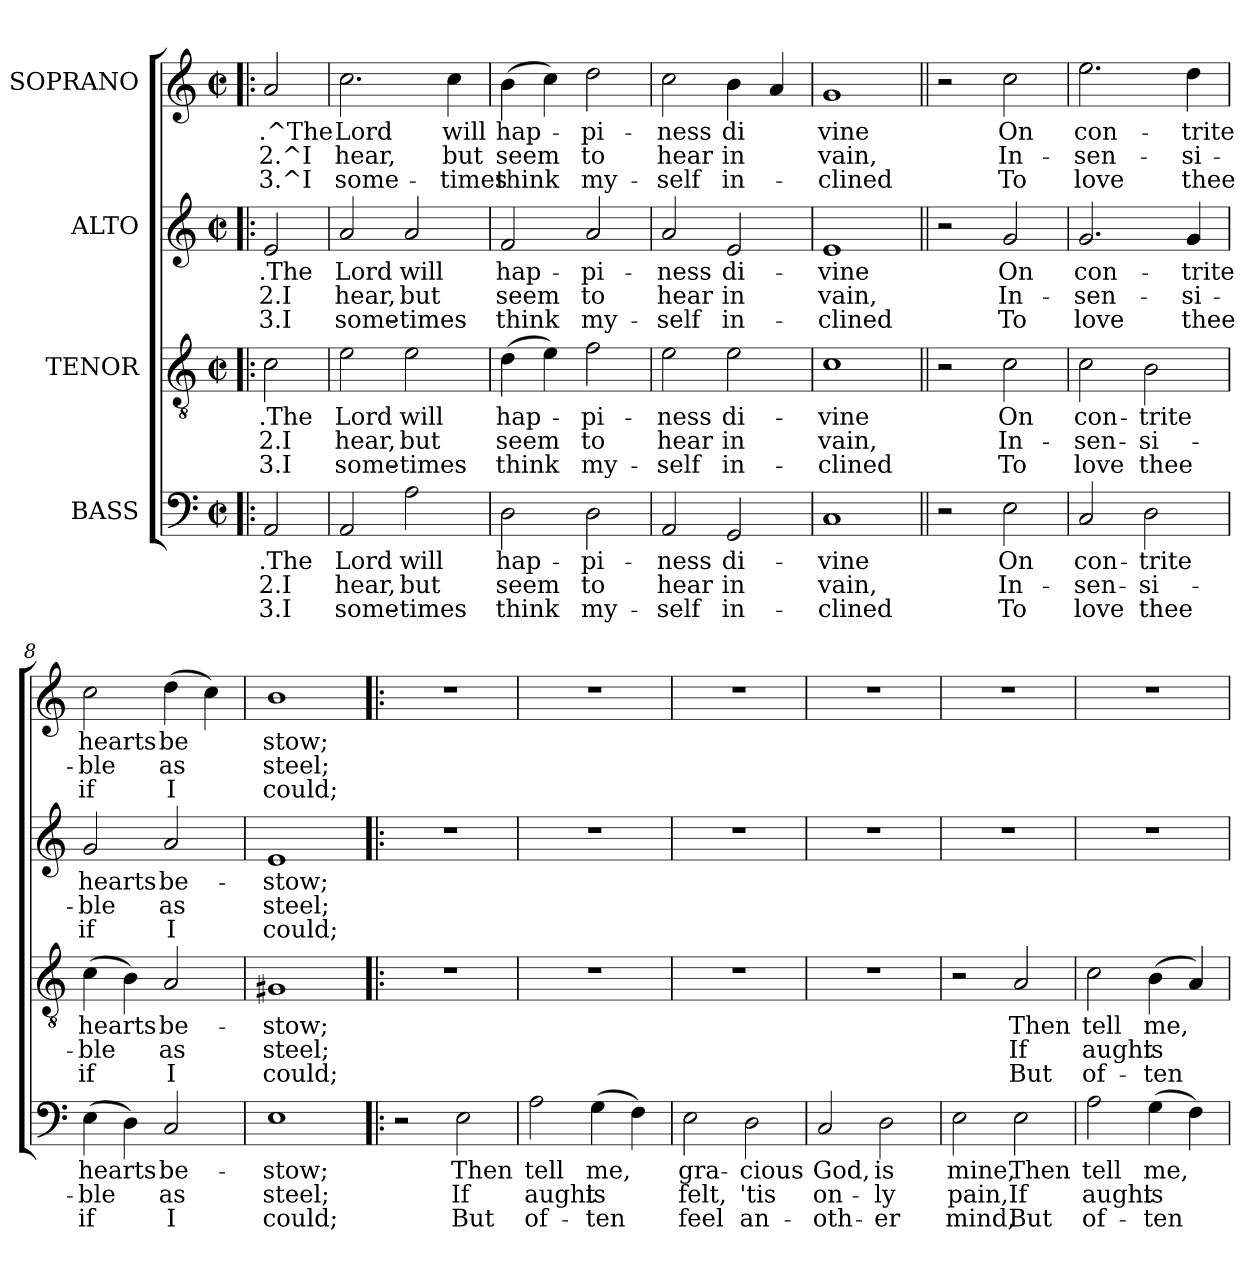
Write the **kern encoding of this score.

**kern	**text	**text	**text	**kern	**text	**text	**text	**kern	**text	**text	**text	**kern	**text	**text	**text
*part4	*part4	*part4	*part4	*part3	*part3	*part3	*part3	*part2	*part2	*part2	*part2	*part1	*part1	*part1	*part1
*staff4	*staff4	*staff4	*staff4	*staff3	*staff3	*staff3	*staff3	*staff2	*staff2	*staff2	*staff2	*staff1	*staff1	*staff1	*staff1
*I"BASS	*	*	*	*I"TENOR	*	*	*	*I"ALTO	*	*	*	*I"SOPRANO	*	*	*
!!LO:PB:g=z
*stria5	*	*	*	*stria5	*	*	*	*stria5	*	*	*	*stria5	*	*	*
*clefF4	*	*	*	*clefGv2	*	*	*	*clefG2	*	*	*	*clefG2	*	*	*
*k[]	*	*	*	*k[]	*	*	*	*k[]	*	*	*	*k[]	*	*	*
*C:	*	*	*	*C:	*	*	*	*C:	*	*	*	*C:	*	*	*
*M2/2	*	*	*	*M2/2	*	*	*	*M2/2	*	*	*	*M2/2	*	*	*
*met(c|)	*	*	*	*met(c|)	*	*	*	*met(c|)	*	*	*	*met(c|)	*	*	*
*MM66	*	*	*	*MM66	*	*	*	*MM66	*	*	*	*MM66	*	*	*
=1!|:	=1!|:	=1!|:	=1!|:	=1!|:	=1!|:	=1!|:	=1!|:	=1!|:	=1!|:	=1!|:	=1!|:	=1!|:	=1!|:	=1!|:	=1!|:
!	!LO:LY:b:cj	!LO:LY:b:cj	!LO:LY:b:cj	!	!LO:LY:b:cj	!LO:LY:b:cj	!LO:LY:b:cj	!	!LO:LY:b:cj	!LO:LY:b:cj	!LO:LY:b:cj	!	!LO:LY:b:rj	!LO:LY:b:rj	!LO:LY:b:rj
2AA/	.The	2.I	3.I	2c\	.The	2.I	3.I	2e/	.The	2.I	3.I	2a/	.^The	2.^I	3.^I
=2	=2	=2	=2	=2	=2	=2	=2	=2	=2	=2	=2	=2	=2	=2	=2
!	!LO:LY:b:cj	!LO:LY:b:cj	!LO:LY:b:cj	!	!LO:LY:b:cj	!LO:LY:b:cj	!LO:LY:b:cj	!	!LO:LY:b:cj	!LO:LY:b:cj	!LO:LY:b:cj	!	!LO:LY:b:rj	!LO:LY:b:rj	!LO:LY:b:rj
2AA/	Lord	hear,	some-	2e\	Lord	hear,	some-	2a/	Lord	hear,	some-	2.cc\	Lord	hear,	some-
!	!LO:LY:b:cj	!LO:LY:b:cj	!LO:LY:b:cj	!	!LO:LY:b:cj	!LO:LY:b:cj	!LO:LY:b:cj	!	!LO:LY:b:cj	!LO:LY:b:cj	!LO:LY:b:cj	!	!	!	!
2A\	-will	but	times	2e\	-will	but	times	2a/	-will	but	times	.	.	.	.
!	!	!	!	!	!	!	!	!	!	!	!	!	!LO:LY:b:rj	!LO:LY:b:rj	!LO:LY:b:rj
.	.	.	.	.	.	.	.	.	.	.	.	4cc\	-will	but	times
=3	=3	=3	=3	=3	=3	=3	=3	=3	=3	=3	=3	=3	=3	=3	=3
!	!LO:LY:b:cj	!LO:LY:b:cj	!LO:LY:b:cj	!	!LO:LY:b:cj	!LO:LY:b:cj	!LO:LY:b:cj	!	!LO:LY:b:cj	!LO:LY:b:cj	!LO:LY:b:cj	!	!LO:LY:b:rj	!LO:LY:b:rj	!LO:LY:b:rj
2D\	hap-	-seem	think	(>4d\	hap-	-seem	think	2f/	hap-	-seem	think	(>4b\	hap-	-seem	think
!	!	!	!	!	!LO:LY:b:cj	!LO:LY:b:cj	!LO:LY:b:cj	!	!	!	!	!	!LO:LY:b:rj	!LO:LY:b:rj	!LO:LY:b:rj
.	.	.	.	4e\)	.	-	-	.	.	.	.	4cc\)	.	-	-
!	!LO:LY:b:cj	!LO:LY:b:cj	!LO:LY:b:cj	!	!LO:LY:b:cj	!LO:LY:b:cj	!LO:LY:b:cj	!	!LO:LY:b:cj	!LO:LY:b:cj	!LO:LY:b:cj	!	!LO:LY:b:rj	!LO:LY:b:rj	!LO:LY:b:rj
2D\	pi-	-to	my-	2f\	pi-	-to	my-	2a/	pi-	-to	my-	2dd\	pi-	-to	my-
=4	=4	=4	=4	=4	=4	=4	=4	=4	=4	=4	=4	=4	=4	=4	=4
!	!LO:LY:b:cj	!LO:LY:b:cj	!LO:LY:b:cj	!	!LO:LY:b:cj	!LO:LY:b:cj	!LO:LY:b:cj	!	!LO:LY:b:cj	!LO:LY:b:cj	!LO:LY:b:cj	!	!LO:LY:b:rj	!LO:LY:b:rj	!LO:LY:b:rj
2AA/	-ness	hear	self	2e\	-ness	hear	self	2a/	-ness	hear	self	2cc\	-ness	hear	self
!	!LO:LY:b:cj	!LO:LY:b:cj	!LO:LY:b:cj	!	!LO:LY:b:cj	!LO:LY:b:cj	!LO:LY:b:cj	!	!LO:LY:b:cj	!LO:LY:b:cj	!LO:LY:b:cj	!	!LO:LY:b:rj	!LO:LY:b:rj	!LO:LY:b:rj
2GG/	di-	-in	in-	2e\	di-	-in	in-	2e/	di-	-in	in-	4b\	di-	-in	in-
!	!	!	!	!	!	!	!	!	!	!	!	!	!LO:LY:b:rj	!LO:LY:b:rj	!LO:LY:b:rj
.	.	.	.	.	.	.	.	.	.	.	.	4a/	--	-	.
=5	=5	=5	=5	=5	=5	=5	=5	=5	=5	=5	=5	=5	=5	=5	=5
!	!LO:LY:b:cj	!LO:LY:b:cj	!LO:LY:b:cj	!	!LO:LY:b:cj	!LO:LY:b:cj	!LO:LY:b:cj	!	!LO:LY:b:cj	!LO:LY:b:cj	!LO:LY:b:cj	!	!LO:LY:b:rj	!LO:LY:b:rj	!LO:LY:b:rj
1C	-vine	vain,	clined	1c	-vine	vain,	clined	1e	-vine	vain,	clined	1g	vine	vain,	clined
=6||	=6||	=6||	=6||	=6||	=6||	=6||	=6||	=6||	=6||	=6||	=6||	=6||	=6||	=6||	=6||
2r	.	.	.	2r	.	.	.	2r	.	.	.	2r	.	.	.
!	!LO:LY:b:cj	!LO:LY:b:cj	!LO:LY:b:cj	!	!LO:LY:b:cj	!LO:LY:b:cj	!LO:LY:b:cj	!	!LO:LY:b:cj	!LO:LY:b:cj	!LO:LY:b:cj	!	!LO:LY:b:rj	!LO:LY:b:rj	!LO:LY:b:rj
2E\	On	In-	-To	2c\	On	In-	-To	2g/	On	In-	-To	2cc\	On	In-	-To
=7	=7	=7	=7	=7	=7	=7	=7	=7	=7	=7	=7	=7	=7	=7	=7
!	!LO:LY:b:cj	!LO:LY:b:cj	!LO:LY:b:cj	!	!LO:LY:b:cj	!LO:LY:b:cj	!LO:LY:b:cj	!	!LO:LY:b:cj	!LO:LY:b:cj	!LO:LY:b:cj	!	!LO:LY:b:rj	!LO:LY:b:rj	!LO:LY:b:rj
2C/	con-	-sen-	-love	2c\	con-	-sen-	-love	2.g/	con-	-sen-	-love	2.ee\	con-	-sen-	-love
!	!LO:LY:b:cj	!LO:LY:b:cj	!LO:LY:b:cj	!	!LO:LY:b:cj	!LO:LY:b:cj	!LO:LY:b:cj	!	!	!	!	!	!	!	!
2D\	trite	si-	-thee	2B\	trite	si-	-thee	.	.	.	.	.	.	.	.
!	!	!	!	!	!	!	!	!	!LO:LY:b:cj	!LO:LY:b:cj	!LO:LY:b:cj	!	!LO:LY:b:rj	!LO:LY:b:rj	!LO:LY:b:rj
.	.	.	.	.	.	.	.	4g/	trite	si-	-thee	4dd\	trite	si-	-thee
!!LO:LB:g=z
=8	=8	=8	=8	=8	=8	=8	=8	=8	=8	=8	=8	=8	=8	=8	=8
!	!LO:LY:b:cj	!LO:LY:b:cj	!LO:LY:b:cj	!	!LO:LY:b:cj	!LO:LY:b:cj	!LO:LY:b:cj	!	!LO:LY:b:cj	!LO:LY:b:cj	!LO:LY:b:cj	!	!LO:LY:b:rj	!LO:LY:b:rj	!LO:LY:b:rj
(>4E\	hearts	ble	if	(>4c\	hearts	ble	if	2g/	hearts	ble	if	2cc\	hearts	ble	if
!	!LO:LY:b:cj	!LO:LY:b:cj	!LO:LY:b:cj	!	!LO:LY:b:cj	!LO:LY:b:cj	!LO:LY:b:cj	!	!	!	!	!	!	!	!
4D\)	.	-	-	4B\)	.	-	-	.	.	.	.	.	.	.	.
!	!LO:LY:b:cj	!LO:LY:b:cj	!LO:LY:b:cj	!	!LO:LY:b:cj	!LO:LY:b:cj	!LO:LY:b:cj	!	!LO:LY:b:cj	!LO:LY:b:cj	!LO:LY:b:cj	!	!LO:LY:b:rj	!LO:LY:b:rj	!LO:LY:b:rj
2C/	be-	-as	I	2A/	be-	-as	I	2a/	be-	-as	I	(>4dd\	be-	-as	I
!	!	!	!	!	!	!	!	!	!	!	!	!	!LO:LY:b:rj	!LO:LY:b:rj	!LO:LY:b:rj
.	.	.	.	.	.	.	.	.	.	.	.	4cc\)	-	-	.
=9	=9	=9	=9	=9	=9	=9	=9	=9	=9	=9	=9	=9	=9	=9	=9
!	!LO:LY:b:cj	!LO:LY:b:cj	!LO:LY:b:cj	!	!LO:LY:b:cj	!LO:LY:b:cj	!LO:LY:b:cj	!	!LO:LY:b:cj	!LO:LY:b:cj	!LO:LY:b:cj	!	!LO:LY:b:rj	!LO:LY:b:rj	!LO:LY:b:rj
1E	stow;	steel;	could;	1G#X	stow;	steel;	could;	1e	stow;	steel;	could;	1b	stow;	steel;	could;
=10!|:	=10!|:	=10!|:	=10!|:	=10!|:	=10!|:	=10!|:	=10!|:	=10!|:	=10!|:	=10!|:	=10!|:	=10!|:	=10!|:	=10!|:	=10!|:
2r	.	.	.	1r	.	.	.	1r	.	.	.	1r	.	.	.
!	!LO:LY:b:cj	!LO:LY:b:cj	!LO:LY:b:cj	!	!	!	!	!	!	!	!	!	!	!	!
2E\	Then	If	But	.	.	.	.	.	.	.	.	.	.	.	.
=11	=11	=11	=11	=11	=11	=11	=11	=11	=11	=11	=11	=11	=11	=11	=11
!	!LO:LY:b:cj	!LO:LY:b:cj	!LO:LY:b:cj	!	!	!	!	!	!	!	!	!	!	!	!
2A\	tell	aught	of-	1r	.	.	.	1r	.	.	.	1r	.	.	.
!	!LO:LY:b:cj	!LO:LY:b:cj	!LO:LY:b:cj	!	!	!	!	!	!	!	!	!	!	!	!
(>4G\	-me,	is	ten	.	.	.	.	.	.	.	.	.	.	.	.
!	!LO:LY:b:cj	!LO:LY:b:cj	!LO:LY:b:cj	!	!	!	!	!	!	!	!	!	!	!	!
4F\)	.	.	.	.	.	.	.	.	.	.	.	.	.	.	.
=12	=12	=12	=12	=12	=12	=12	=12	=12	=12	=12	=12	=12	=12	=12	=12
!	!LO:LY:b:cj	!LO:LY:b:cj	!LO:LY:b:cj	!	!	!	!	!	!	!	!	!	!	!	!
2E\	gra-	-felt,	feel	1r	.	.	.	1r	.	.	.	1r	.	.	.
!	!LO:LY:b:cj	!LO:LY:b:cj	!LO:LY:b:cj	!	!	!	!	!	!	!	!	!	!	!	!
2D\	cious	'tis	an-	.	.	.	.	.	.	.	.	.	.	.	.
=13	=13	=13	=13	=13	=13	=13	=13	=13	=13	=13	=13	=13	=13	=13	=13
!	!LO:LY:b:cj	!LO:LY:b:cj	!LO:LY:b:cj	!	!	!	!	!	!	!	!	!	!	!	!
2C/	-God,	on-	-oth-	1r	.	.	.	1r	.	.	.	1r	.	.	.
!	!LO:LY:b:cj	!LO:LY:b:cj	!LO:LY:b:cj	!	!	!	!	!	!	!	!	!	!	!	!
2D\	-is	ly	er	.	.	.	.	.	.	.	.	.	.	.	.
=14	=14	=14	=14	=14	=14	=14	=14	=14	=14	=14	=14	=14	=14	=14	=14
!	!LO:LY:b:cj	!LO:LY:b:cj	!LO:LY:b:cj	!	!	!	!	!	!	!	!	!	!	!	!
2E\	mine,	pain,	mind,	2r	.	.	.	1r	.	.	.	1r	.	.	.
!	!LO:LY:b:cj	!LO:LY:b:cj	!LO:LY:b:cj	!	!LO:LY:b:cj	!LO:LY:b:cj	!LO:LY:b:cj	!	!	!	!	!	!	!	!
2E\	Then	If	But	2A/	Then	If	But	.	.	.	.	.	.	.	.
=15	=15	=15	=15	=15	=15	=15	=15	=15	=15	=15	=15	=15	=15	=15	=15
!	!LO:LY:b:cj	!LO:LY:b:cj	!LO:LY:b:cj	!	!LO:LY:b:cj	!LO:LY:b:cj	!LO:LY:b:cj	!	!	!	!	!	!	!	!
2A\	tell	aught	of-	2c\	tell	aught	of-	1r	.	.	.	1r	.	.	.
!	!LO:LY:b:cj	!LO:LY:b:cj	!LO:LY:b:cj	!	!LO:LY:b:cj	!LO:LY:b:cj	!LO:LY:b:cj	!	!	!	!	!	!	!	!
(>4G\	-me,	is	ten	(>4B\	-me,	is	ten	.	.	.	.	.	.	.	.
!	!LO:LY:b:cj	!LO:LY:b:cj	!LO:LY:b:cj	!	!LO:LY:b:cj	!LO:LY:b:cj	!LO:LY:b:cj	!	!	!	!	!	!	!	!
4F\)	.	.	.	4A/)	.	.	.	.	.	.	.	.	.	.	.
=	=	=	=	=	=	=	=	=	=	=	=	=	=	=	=
*-	*-	*-	*-	*-	*-	*-	*-	*-	*-	*-	*-	*-	*-	*-	*-
